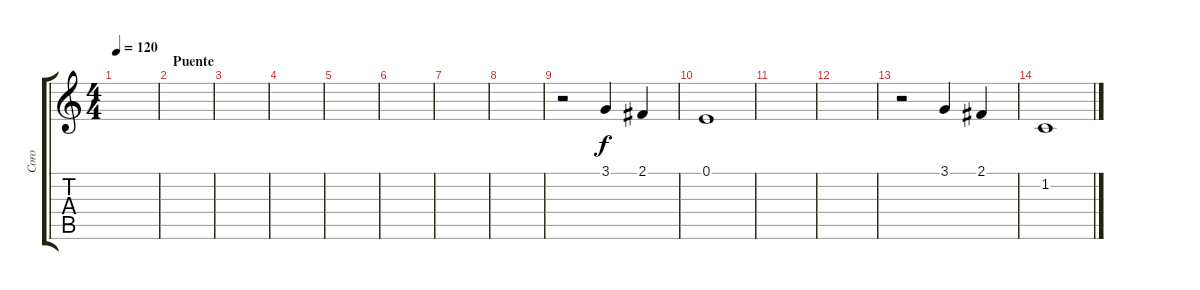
\track ("Coro" "Coro") {instrument stringensemble1}
\staff {score tabs}
\tuning (E4 B3 G3 D3 A2 E2) {hide}
\ts (4 4)
\tempo 120
\clef g2
\ks c
|
\section ("" "Puente")
|
|
|
|
|
|
|
r.2 3.1.4 2.1.4 |
0.1.1 |
|
|
r.2 3.1.4 2.1.4 |
1.2.1
